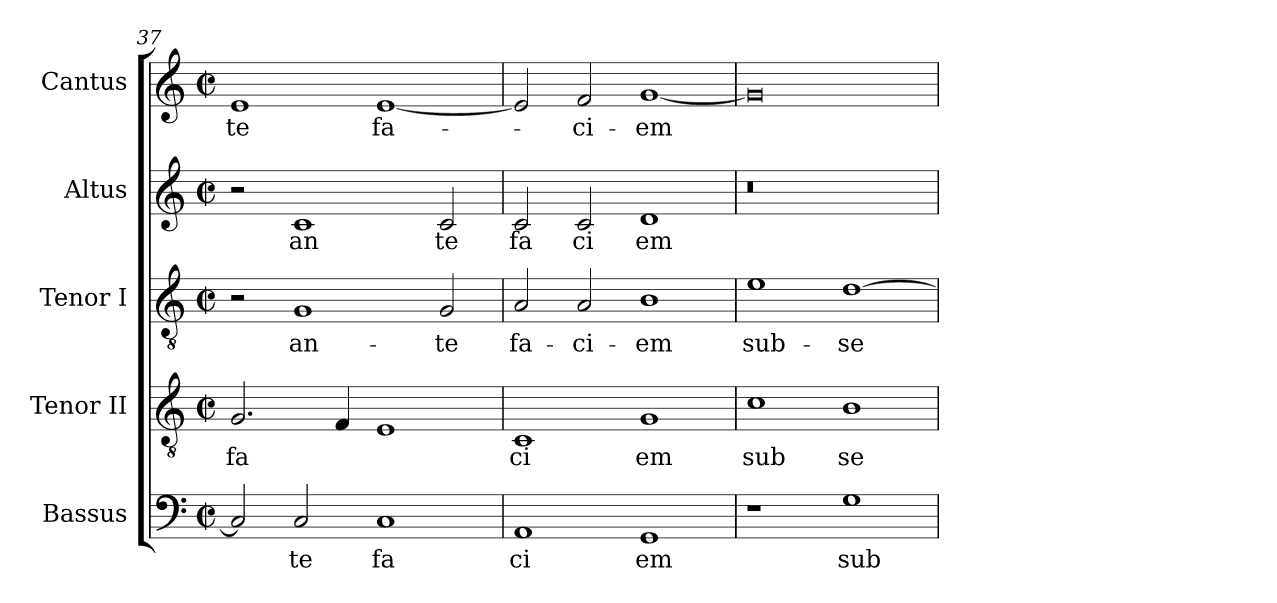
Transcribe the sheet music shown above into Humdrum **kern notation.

**kern	**text	**kern	**text	**kern	**text	**kern	**text	**kern	**text
*part5	*part5	*part4	*part4	*part3	*part3	*part2	*part2	*part1	*part1
*staff5	*staff5	*staff4	*staff4	*staff3	*staff3	*staff2	*staff2	*staff1	*staff1
*I"Bassus	*	*I"Tenor II	*	*I"Tenor I	*	*I"Altus	*	*I"Cantus	*
*clefF4	*	*clefGv2	*	*clefGv2	*	*clefG2	*	*clefG2	*
*M2/2	*	*M2/2	*	*M2/2	*	*M2/2	*	*M2/2	*
*met(c|)	*	*met(c|)	*	*met(c|)	*	*met(c|)	*	*met(c|)	*
=37	=37	=37	=37	=37	=37	=37	=37	=37	=37
!	!	!	!LO:LY:b:cj	!	!	!	!	!	!LO:LY:b:cj
2C/]	.	2.G/	fa	2r	.	2r	.	1e	-te
!	!LO:LY:b:cj	!	!	!	!LO:LY:b:cj	!	!LO:LY:b:cj	!	!
2C/	te	.	.	1G	an-	1c	an	.	.
.	.	4F/	.	.	.	.	.	.	.
!	!LO:LY:b:cj	!	!	!	!	!	!	!	!LO:LY:b:cj
1C	fa	1E	.	.	.	.	.	[<1e	fa-
!	!	!	!	!	!LO:LY:b:cj	!	!LO:LY:b:cj	!	!
.	.	.	.	2G/	-te	2c/	te	.	.
=38	=38	=38	=38	=38	=38	=38	=38	=38	=38
!	!LO:LY:b:cj	!	!LO:LY:b:cj	!	!LO:LY:b:cj	!	!LO:LY:b:cj	!	!
1AA	ci	1C	ci	2A/	fa-	2c/	fa	2e/]	.
!	!	!	!	!	!LO:LY:b:cj	!	!LO:LY:b:cj	!	!LO:LY:b:cj
.	.	.	.	2A/	-ci-	2c/	ci	2f/	-ci-
!	!LO:LY:b:cj	!	!LO:LY:b:cj	!	!LO:LY:b:cj	!	!LO:LY:b:cj	!	!LO:LY:b:cj
1GG	em	1G	em	1B	-em	1d	em	[<1g	-em
=39	=39	=39	=39	=39	=39	=39	=39	=39	=39
!	!	!	!LO:LY:b:cj	!	!LO:LY:b:cj	!	!	!	!
1r	.	1c	sub	1e	sub-	0r	.	0g]	.
!	!LO:LY:b:cj	!	!LO:LY:b:cj	!	!LO:LY:b:cj	!	!	!	!
1G	sub	1B	se	[>1d	-se-	.	.	.	.
=	=	=	=	=	=	=	=	=	=
*-	*-	*-	*-	*-	*-	*-	*-	*-	*-
